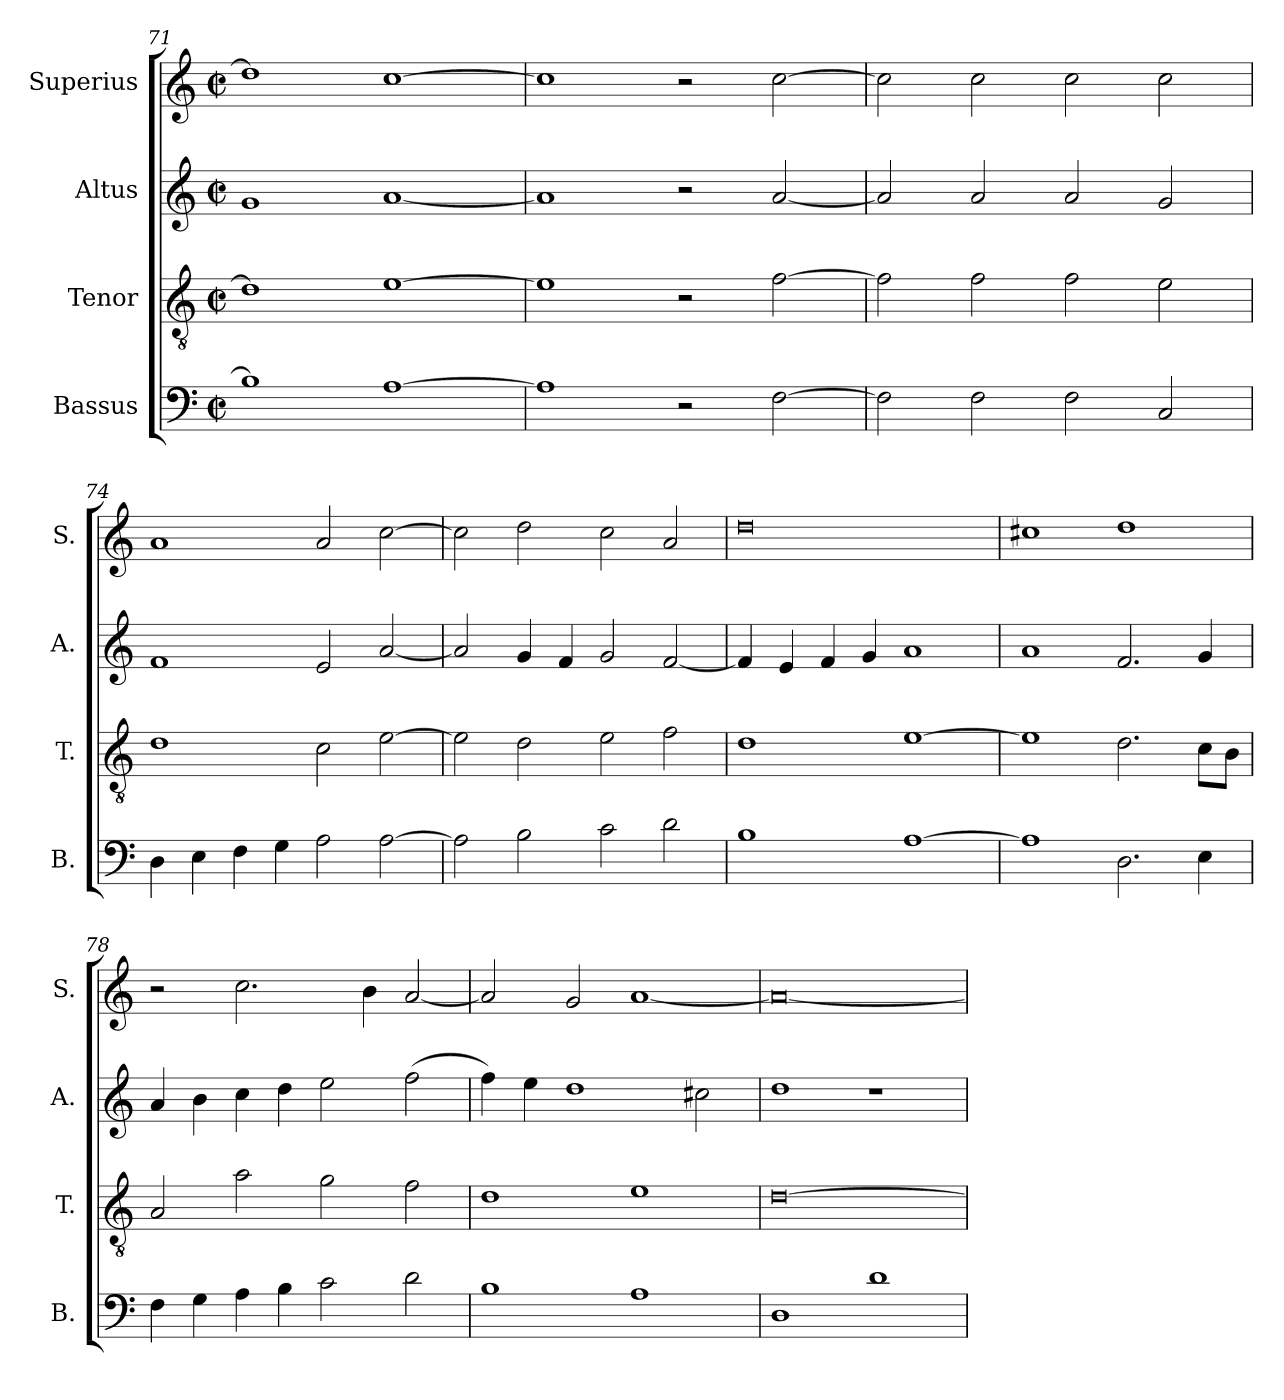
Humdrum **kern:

**kern	**kern	**kern	**kern
*part4	*part3	*part2	*part1
*staff4	*staff3	*staff2	*staff1
*I"Bassus	*I"Tenor	*I"Altus	*I"Superius
*I'B.	*I'T.	*I'A.	*I'S.
*clefF4	*clefGv2	*clefG2	*clefG2
*	*ITrd7c12	*	*
*k[]	*k[]	*k[]	*k[]
*C:	*C:	*C:	*C:
*M2/2	*M2/2	*M2/2	*M2/2
*met(c|)	*met(c|)	*met(c|)	*met(c|)
=71	=71	=71	=71
1Bi]	1Di]	1gi	1ddi]
[>1Ai	[>1Ei	[<1ai	[>1cci
=72	=72	=72	=72
1Ai]	1Ei]	1ai]	1cci]
2r	2r	2r	2r
[>2Fi\	[>2Fi\	[<2ai/	[>2cci\
=73	=73	=73	=73
2Fi\]	2Fi\]	2ai/]	2cci\]
2Fi\	2Fi\	2ai/	2cci\
2Fi\	2Fi\	2ai/	2cci\
2Ci/	2Ei\	2gi/	2cci\
!!LO:LB:g=z
=74	=74	=74	=74
4Di\	1Di	1fi	1ai
4Ei\	.	.	.
4Fi\	.	.	.
4Gi\	.	.	.
2Ai\	2Ci\	2ei/	2ai/
[>2Ai\	[>2Ei\	[<2ai/	[>2cci\
=75	=75	=75	=75
2Ai\]	2Ei\]	2ai/]	2cci\]
2Bi\	2Di\	4gi/	2ddi\
.	.	4fi/	.
2ci\	2Ei\	2gi/	2cci\
2di\	2Fi\	[<2fi/	2ai/
=76	=76	=76	=76
1Bi	1Di	4fi/]	0ddi
.	.	4ei/	.
.	.	4fi/	.
.	.	4gi/	.
[>1Ai	[>1Ei	1ai	.
=77	=77	=77	=77
1Ai]	1Ei]	1ai	1cc#Xi
2.Di\	2.Di\	2.fi/	1ddi
4Ei\	8Ci\L	4gi/	.
.	8BBi\J	.	.
=78	=78	=78	=78
4Fi\	2AAi/	4ai/	2r
4Gi\	.	4bi\	.
4Ai\	2Ai\	4cci\	2.cci\
4Bi\	.	4ddi\	.
2ci\	2Gi\	2eei\	.
.	.	.	4bi\
2di\	2Fi\	(2ffi\	[<2ai/
!!LO:LB:g=z
=79	=79	=79	=79
1Bi	1Di	4ffi\)	2ai/]
.	.	4eei\	.
.	.	1ddi	2gi/
1Ai	1Ei	.	[<1ai
.	.	2cc#Xi\	.
=80	=80	=80	=80
1Di	[>0Di	1ddi	0ai_<
1di	.	1r	.
=	=	=	=
*-	*-	*-	*-
